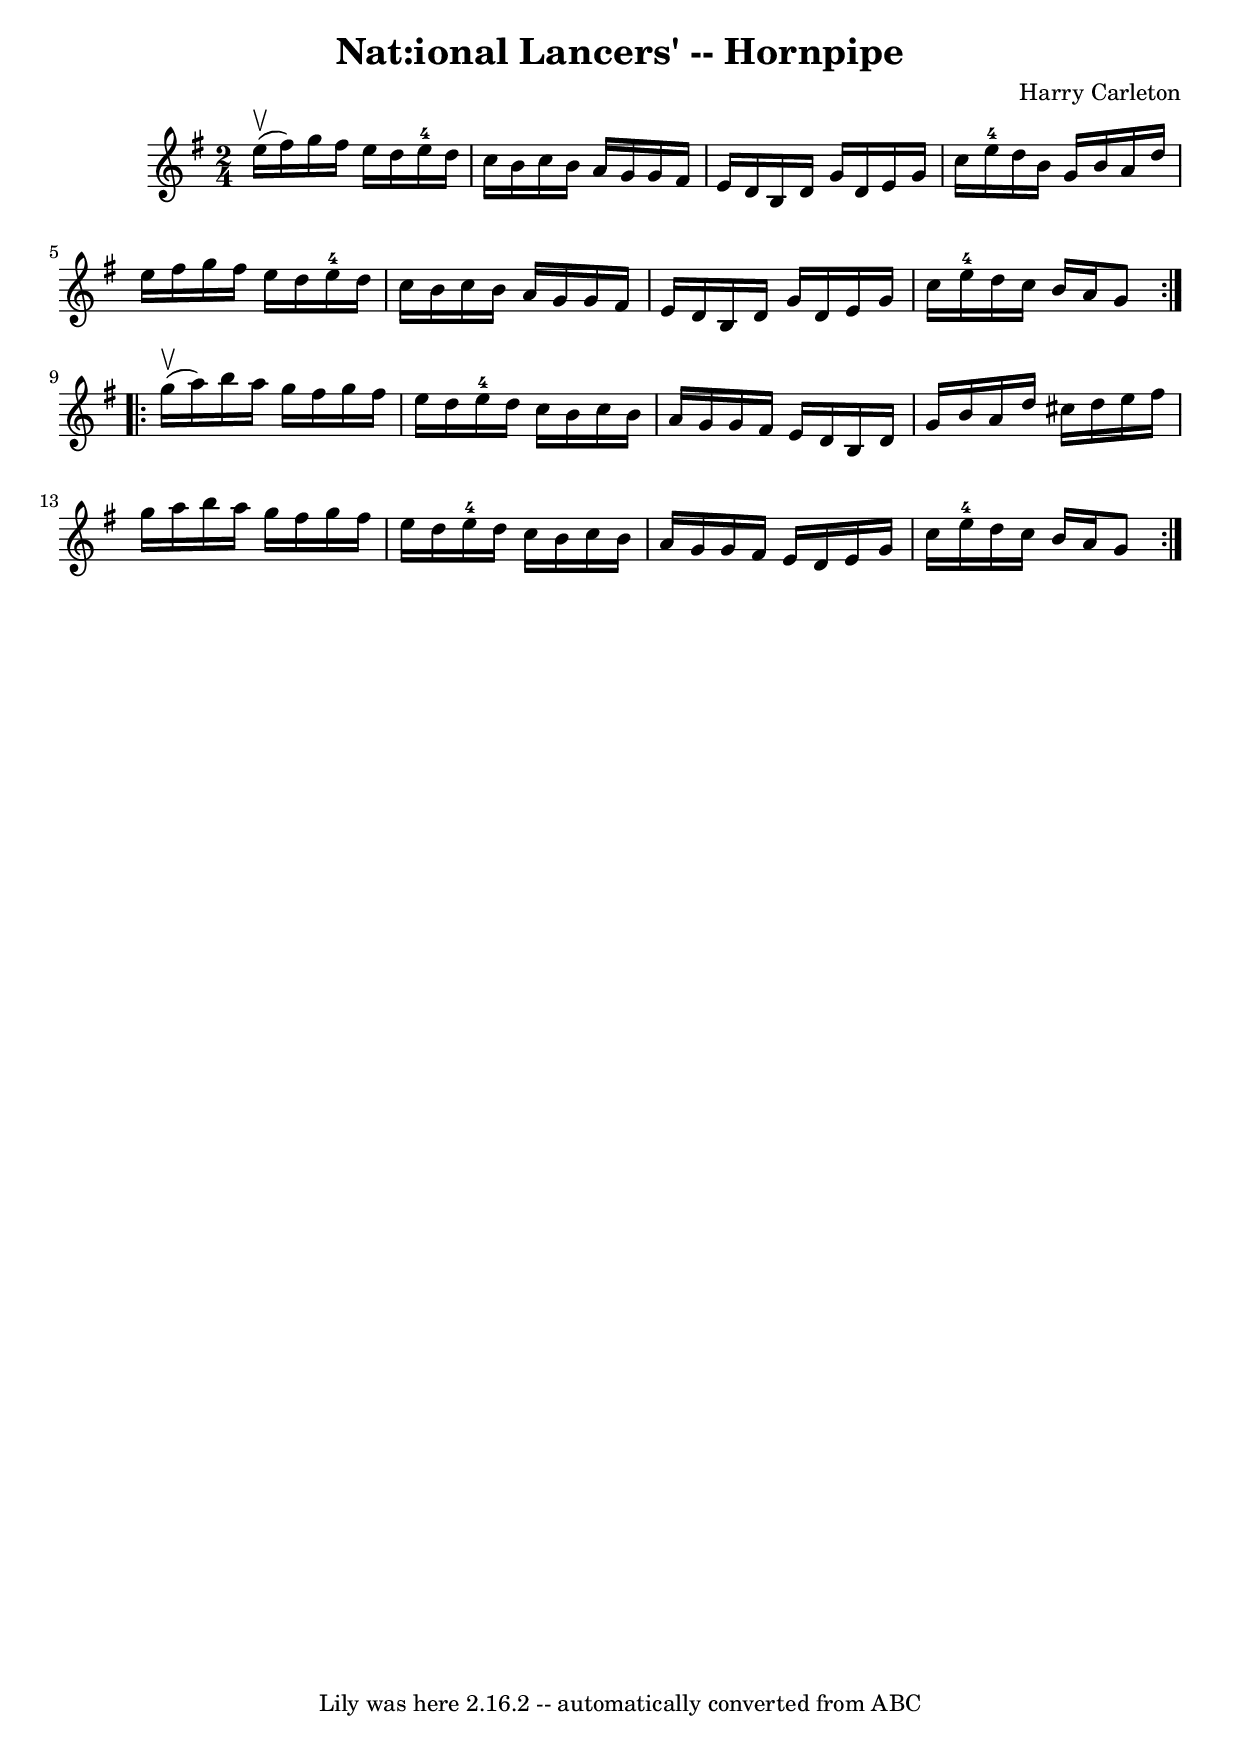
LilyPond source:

\version "2.16.2"
\include "Mammoth.ily"
\header {
  %% book = "Cole's 1000 Fiddle Tunes"
  composer = "Harry Carleton"
  crossRefNumber = "1"
  footnotes = ""
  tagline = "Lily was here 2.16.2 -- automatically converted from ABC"
  title = "Nat:ional Lancers' -- Hornpipe"

}
voicedefault =  {



  \repeat volta 2 {

    \time 2/4 
    \key g \major e''16 (^\upbow fis''16) |
    g''16    
    fis''16 e''16 d''16 e''16-4 d''16 c''16 b'16  |
    
    c''16 b'16 a'16 g'16 g'16 fis'16 e'16 d'16  |
    b16 
    d'16 g'16 d'16 e'16 g'16 c''16 e''16-4 |
    d''16 
    b'16 g'16 b'16 a'16 d''16 e''16 fis''16  |
    
    g''16 fis''16 e''16 d''16 e''16-4 d''16 c''16 b'16  
    |
    c''16 b'16 a'16 g'16 g'16 fis'16 e'16 d'16  
    |
    b16 d'16 g'16 d'16 e'16 g'16 c''16 e''16-4 
    |
    d''16 c''16 b'16 a'16 g'8  
  }     
  \repeat volta 2 {
    
    g''16 (^\upbow a''16) |
    b''16 a''16 g''16 fis''16    
    g''16 fis''16 e''16 d''16  |
    e''16-4 d''16 c''16    
    b'16 c''16 b'16 a'16 g'16  |
    g'16 fis'16 e'16    
    d'16 b16 d'16 g'16 b'16  |
    a'16 d''16 cis''16    
    d''16 e''16 fis''16 g''16 a''16  |
    b''16 a''16    
    g''16 fis''16 g''16 fis''16 e''16 d''16  |
    e''16-4   
    d''16 c''16 b'16 c''16 b'16 a'16 g'16  |
    g'16    
    fis'16 e'16 d'16 e'16 g'16 c''16 e''16-4 |
    d''16  
    c''16 b'16 a'16 g'8  
  }   

}

\score{
  <<

    \context Staff="default"
    {
      \voicedefault 
      
    }

  >>
  \layout {
    
  }
  \midi {
  }

}
